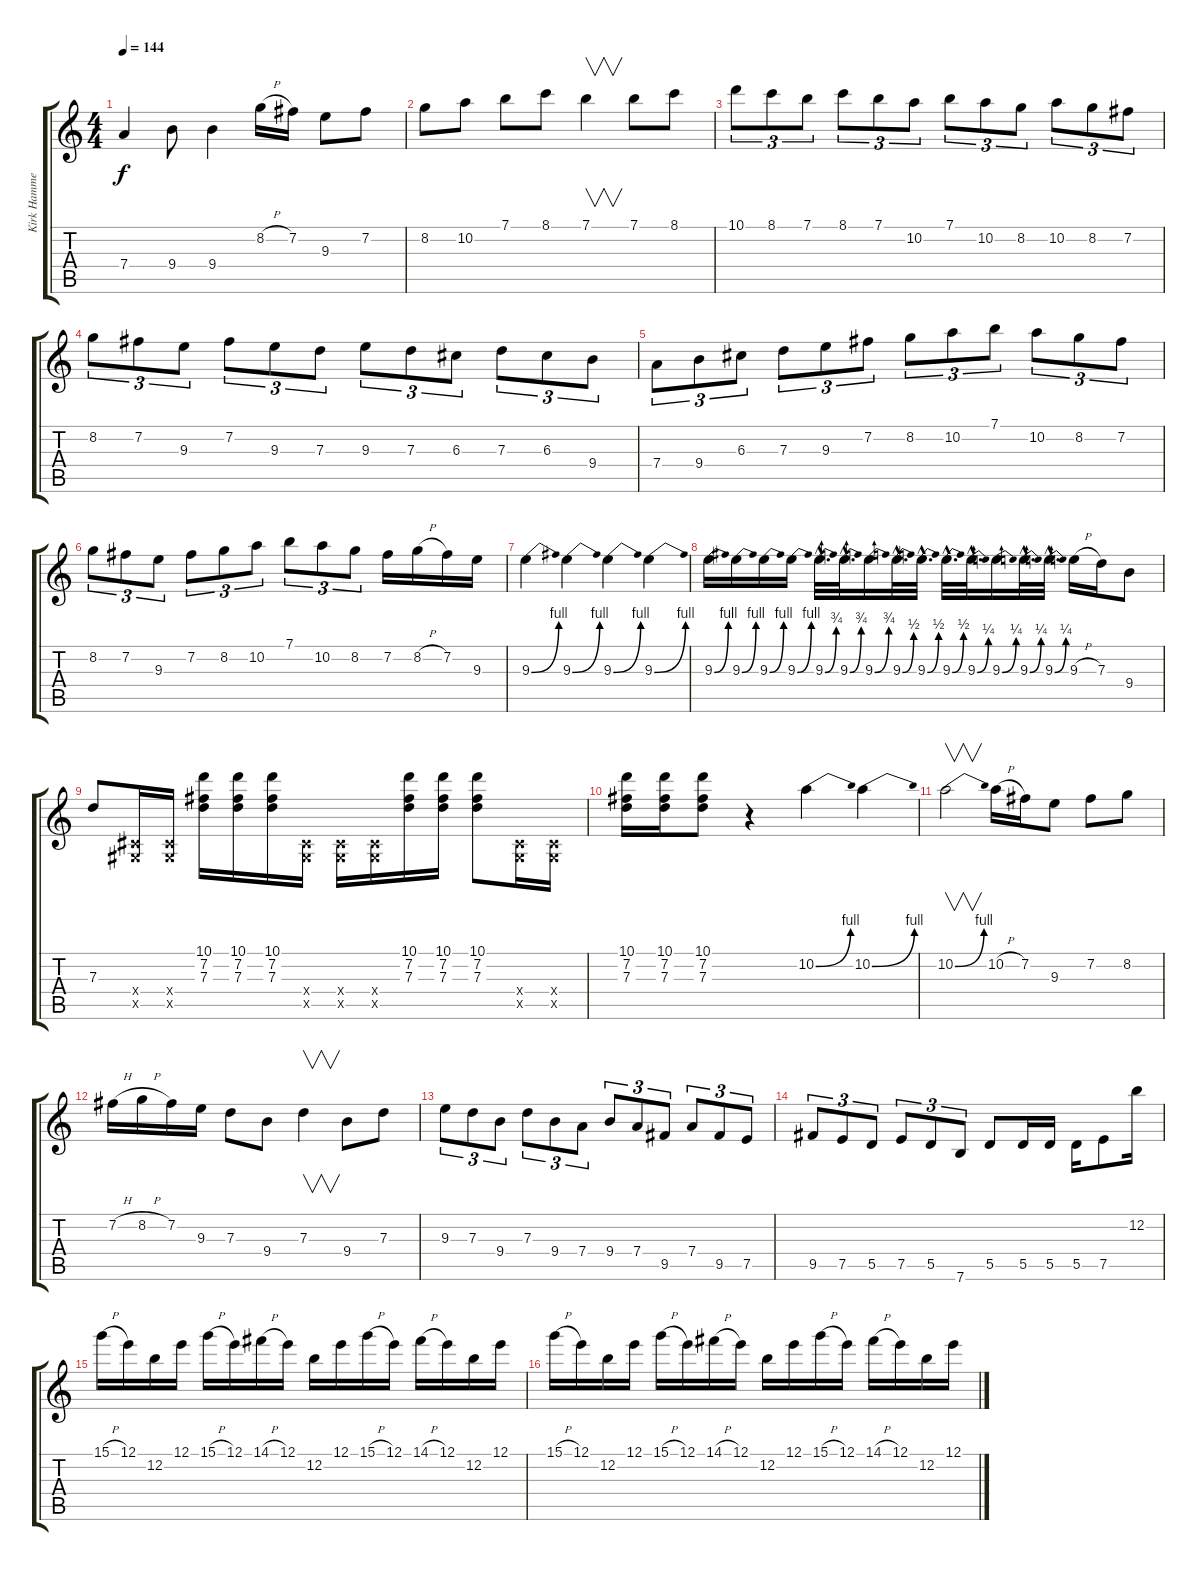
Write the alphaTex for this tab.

\track ("Kirk Hammet" "Kirk Hamme") {instrument overdrivenguitar}
\staff {score tabs}
\tuning (E4 B3 G3 D3 A2 E2) {hide}
\ts (4 4)
\tempo 144
\clef g2
\ks c
7.4.4{dy f} 9.4.8 9.4.4 8.2{h}.16 7.2.16 9.3.8 7.2.8 |
8.2.8 10.2.8 7.1.8 8.1.8 7.1.4{v} 7.1.8 8.1.8 |
10.1.8{tu (3 2)} 8.1.8{tu (3 2)} 7.1.8{tu (3 2)} 8.1.8{tu (3 2)} 7.1.8{tu (3 2)} 10.2.8{tu (3 2)} 7.1.8{tu (3 2)} 10.2.8{tu (3 2)} 8.2.8{tu (3 2)} 10.2.8{tu (3 2)} 8.2.8{tu (3 2)} 7.2.8{tu (3 2)} |
8.2.8{tu (3 2)} 7.2.8{tu (3 2)} 9.3.8{tu (3 2)} 7.2.8{tu (3 2)} 9.3.8{tu (3 2)} 7.3.8{tu (3 2)} 9.3.8{tu (3 2)} 7.3.8{tu (3 2)} 6.3.8{tu (3 2)} 7.3.8{tu (3 2)} 6.3.8{tu (3 2)} 9.4.8{tu (3 2)} |
7.4.8{tu (3 2)} 9.4.8{tu (3 2)} 6.3.8{tu (3 2)} 7.3.8{tu (3 2)} 9.3.8{tu (3 2)} 7.2.8{tu (3 2)} 8.2.8{tu (3 2)} 10.2.8{tu (3 2)} 7.1.8{tu (3 2)} 10.2.8{tu (3 2)} 8.2.8{tu (3 2)} 7.2.8{tu (3 2)} |
8.2.8{tu (3 2)} 7.2.8{tu (3 2)} 9.3.8{tu (3 2)} 7.2.8{tu (3 2)} 8.2.8{tu (3 2)} 10.2.8{tu (3 2)} 7.1.8{tu (3 2)} 10.2.8{tu (3 2)} 8.2.8{tu (3 2)} 7.2.16 8.2{h}.16 7.2.16 9.3.16 |
9.3{be (bend 0 0 60 4)}.4 9.3{be (bend 0 0 60 4)}.4 9.3{be (bend 0 0 60 4)}.4 9.3{be (bend 0 0 60 4)}.4 |
9.3{be (bend 0 0 60 4)}.16 9.3{be (bend 0 0 60 4)}.16 9.3{be (bend 0 0 60 4)}.16 9.3{be (bend 0 0 60 4)}.16 9.3{be (bend 0 0 60 3) hac}.32{d} 9.3{be (bend 0 0 60 3) hac}.32{d} 9.3{be (bend 0 0 60 3)}.16 9.3{be (bend 0 0 60 2) hac}.32{d} 9.3{be (bend 0 0 60 2) hac}.32{d} 9.3{be (bend 0 0 60 2) hac}.32{d} 9.3{be (bend 0 0 60 1) hac}.32{d} 9.3{be (bend 0 0 60 1)}.16 9.3{be (bend 0 0 60 1) hac}.32{d} 9.3{be (bend 0 0 60 1) hac}.32{d} 9.3{h}.16 7.3.16 9.4.8 |
7.3.8 (-1.4{x} -1.5{x}).16 (-1.4{x} -1.5{x}).16 (10.1 7.2 7.3).16 (10.1 7.2 7.3).16 (10.1 7.2 7.3).16 (-1.4{x} -1.5{x}).16 (-1.4{x} -1.5{x}).16 (-1.4{x} -1.5{x}).16 (10.1 7.2 7.3).16 (10.1 7.2 7.3).16 (10.1 7.2 7.3).8 (-1.4{x} -1.5{x}).16 (-1.4{x} -1.5{x}).16 |
(10.1 7.2 7.3).16 (10.1 7.2 7.3).16 (10.1 7.2 7.3).8 r.4 10.2{be (bend 0 0 60 4)}.4 10.2{be (bend 0 0 60 4)}.4 |
10.2{be (bend 0 0 60 4)}.2{v} 10.2{h}.16 7.2.16 9.3.8 7.2.8 8.2.8 |
7.2{h}.16 8.2{h}.16 7.2.16 9.3.16 7.3.8 9.4.8 7.3.4{v} 9.4.8 7.3.8 |
9.3.8{tu (3 2)} 7.3.8{tu (3 2)} 9.4.8{tu (3 2)} 7.3.8{tu (3 2)} 9.4.8{tu (3 2)} 7.4.8{tu (3 2)} 9.4.8{tu (3 2)} 7.4.8{tu (3 2)} 9.5.8{tu (3 2)} 7.4.8{tu (3 2)} 9.5.8{tu (3 2)} 7.5.8{tu (3 2)} |
9.5.8{tu (3 2)} 7.5.8{tu (3 2)} 5.5.8{tu (3 2)} 7.5.8{tu (3 2)} 5.5.8{tu (3 2)} 7.6.8{tu (3 2)} 5.5.8 5.5.16 5.5.16 5.5.16 7.5.8 12.2.16 |
15.1{h}.16 12.1.16 12.2.16 12.1.16 15.1{h}.16 12.1.16 14.1{h}.16 12.1.16 12.2.16 12.1.16 15.1{h}.16 12.1.16 14.1{h}.16 12.1.16 12.2.16 12.1.16 |
15.1{h}.16 12.1.16 12.2.16 12.1.16 15.1{h}.16 12.1.16 14.1{h}.16 12.1.16 12.2.16 12.1.16 15.1{h}.16 12.1.16 14.1{h}.16 12.1.16 12.2.16 12.1.16
